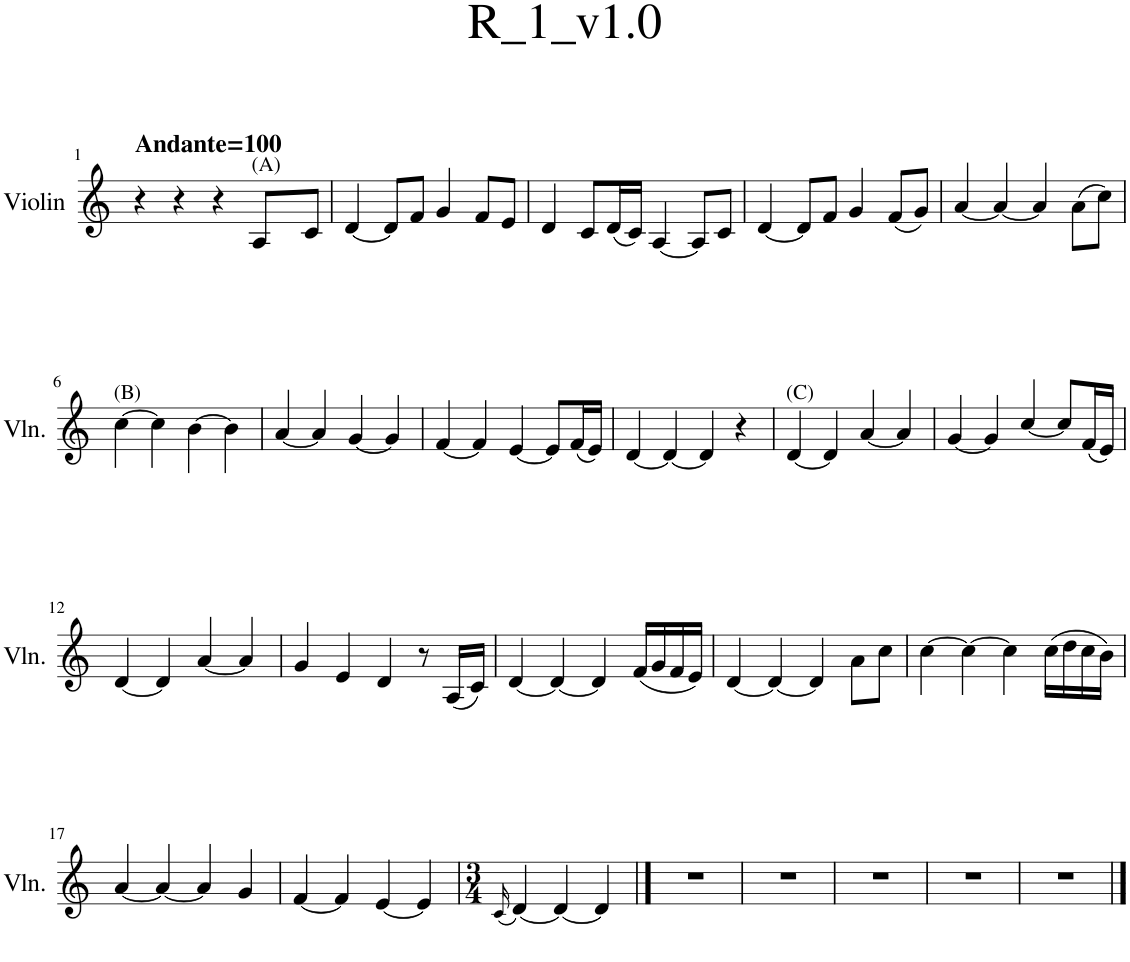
**kern
*part1
*staff1
*I"Violin
*I'Vln.
*clefG2
*k[]
=1
!LO:TX:a:B:t=Andante=100
4r
4r
4r
!LO:TX:a:t=(A)
8A/L
8c/J
=2
[4d/
8d/L]
8f/J
4g/
8f/L
8e/J
=3
4d/
8c/L
(16d/L
16c/JJ)
[4A/
8A/L]
8c/J
=4
[4d/
8d/L]
8f/J
4g/
(8f/L
8g/J)
=5
[4a/
4a/_
4a/]
(8a\L
8cc\J)
!!LO:LB:g=z
=6
!LO:TX:a:t=(B)
[4cc\
4cc\]
[4b\
4b\]
=7
[4a/
4a/]
[4g/
4g/]
=8
[4f/
4f/]
[4e/
8e/L]
(16f/L
16e/JJ)
=9
[4d/
4d/_
4d/]
4r
=10
!LO:TX:a:t=(C)
[4d/
4d/]
[4a/
4a/]
=11
[4g/
4g/]
[4cc/
8cc/L]
(16f/L
16e/JJ)
!!LO:LB:g=z
=12
[4d/
4d/]
[4a/
4a/]
=13
4g/
4e/
4d/
8r
(16A/LL
16c/JJ)
=14
[4d/
4d/_
4d/]
(16f/LL
16g/
16f/
16e/JJ)
=15
[4d/
4d/_
4d/]
8a\L
8cc\J
=16
[4cc\
4cc\_
4cc\]
(16cc\LL
16dd\
16cc\
16b\JJ)
!!LO:LB:g=z
=17
[4a/
4a/_
4a/]
4g/
=18
[4f/
4f/]
[4e/
4e/]
=19
*M3/4
(16qc/
[4d/)
4d/_
4d/]
==20
2.r
=21
2.r
=22
2.r
=23
2.r
=24
2.r
==
*-
